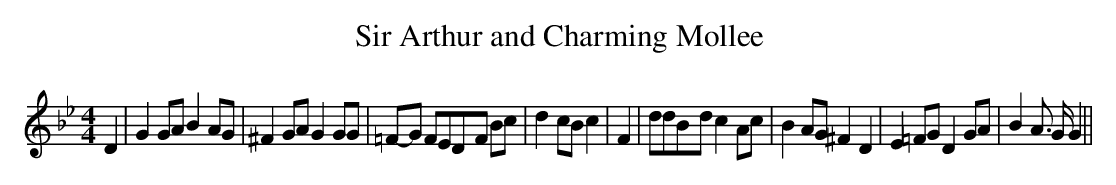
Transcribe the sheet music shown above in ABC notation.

X:1
T:Sir Arthur and Charming Mollee
M:4/4
L:1/8
K:Bb
 D2| G2 GA B2 AG| ^F2 GA G2 GG|=F-G FED-F Bc| d2 cB c2| F2| ddB-d c2 Ac|\
 B2 AG ^F2 D2| E2 =FG D2 GA| B2 A3/2 G/2 G2||
